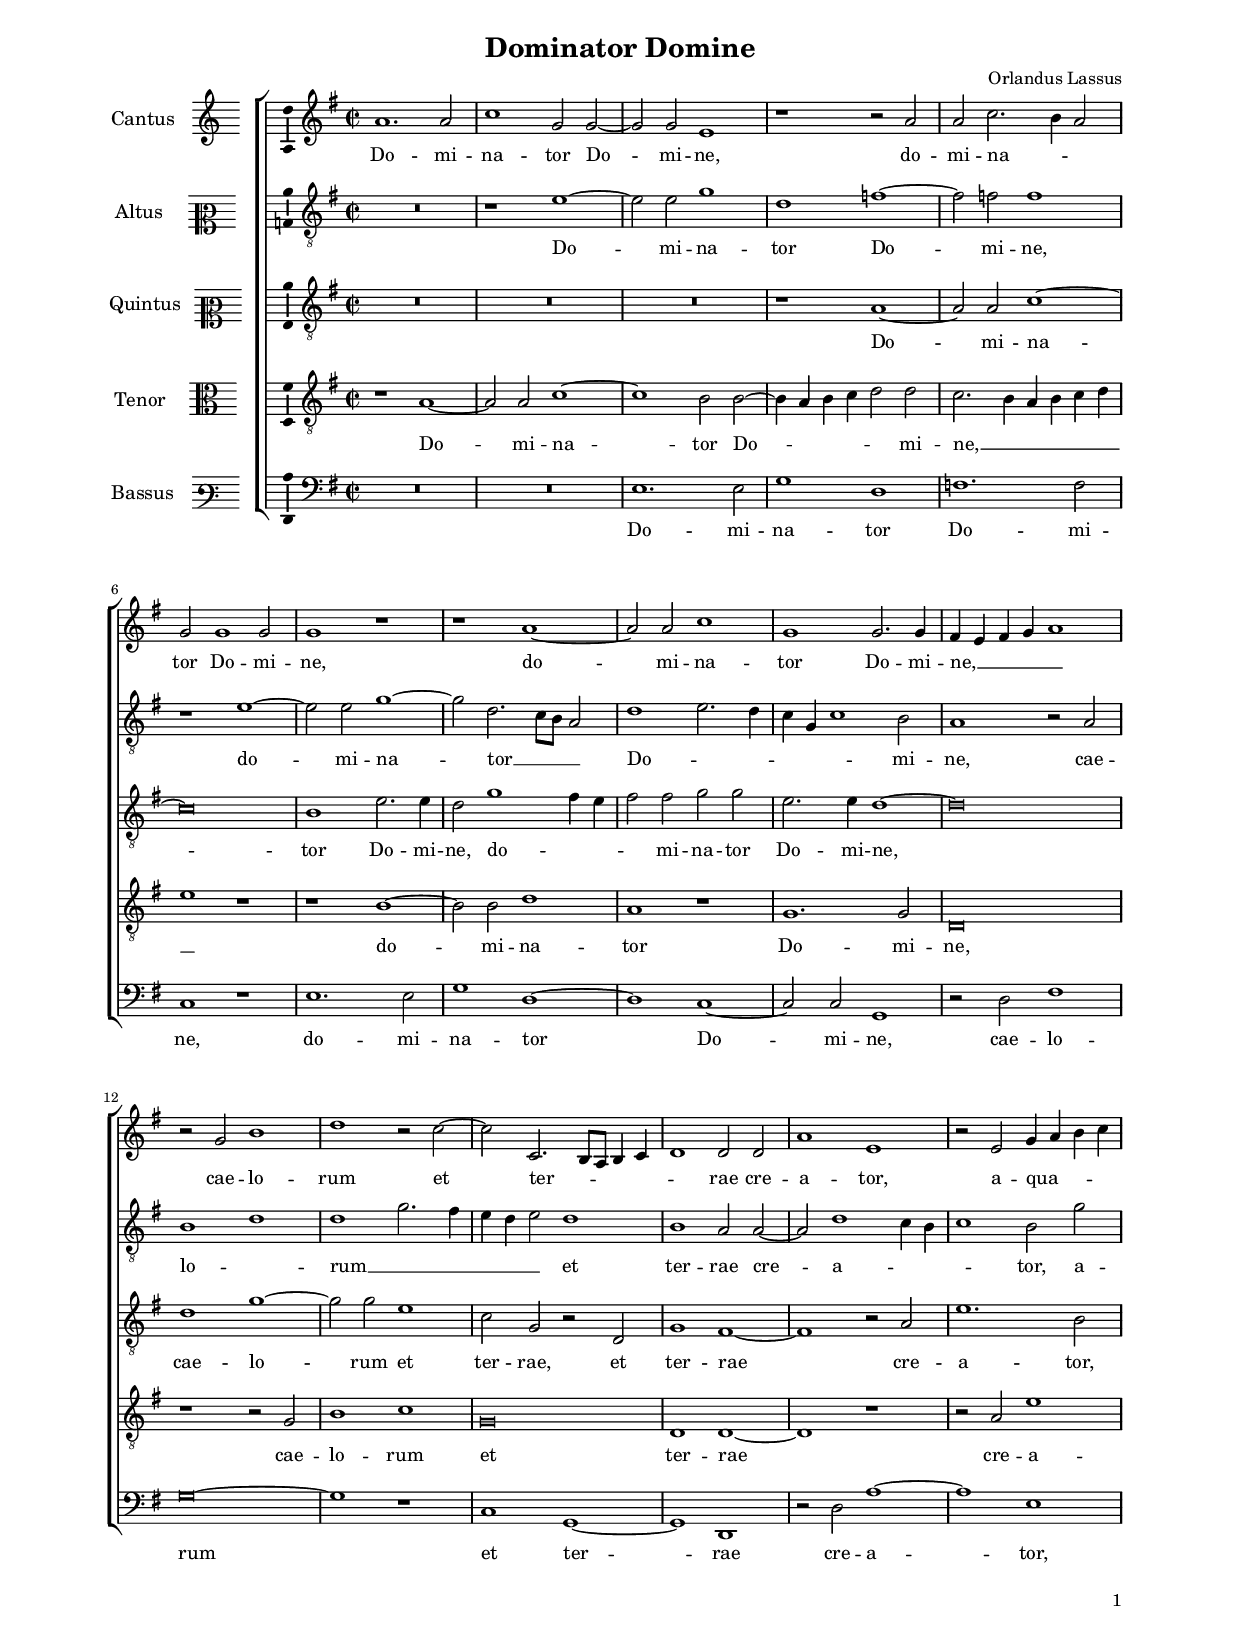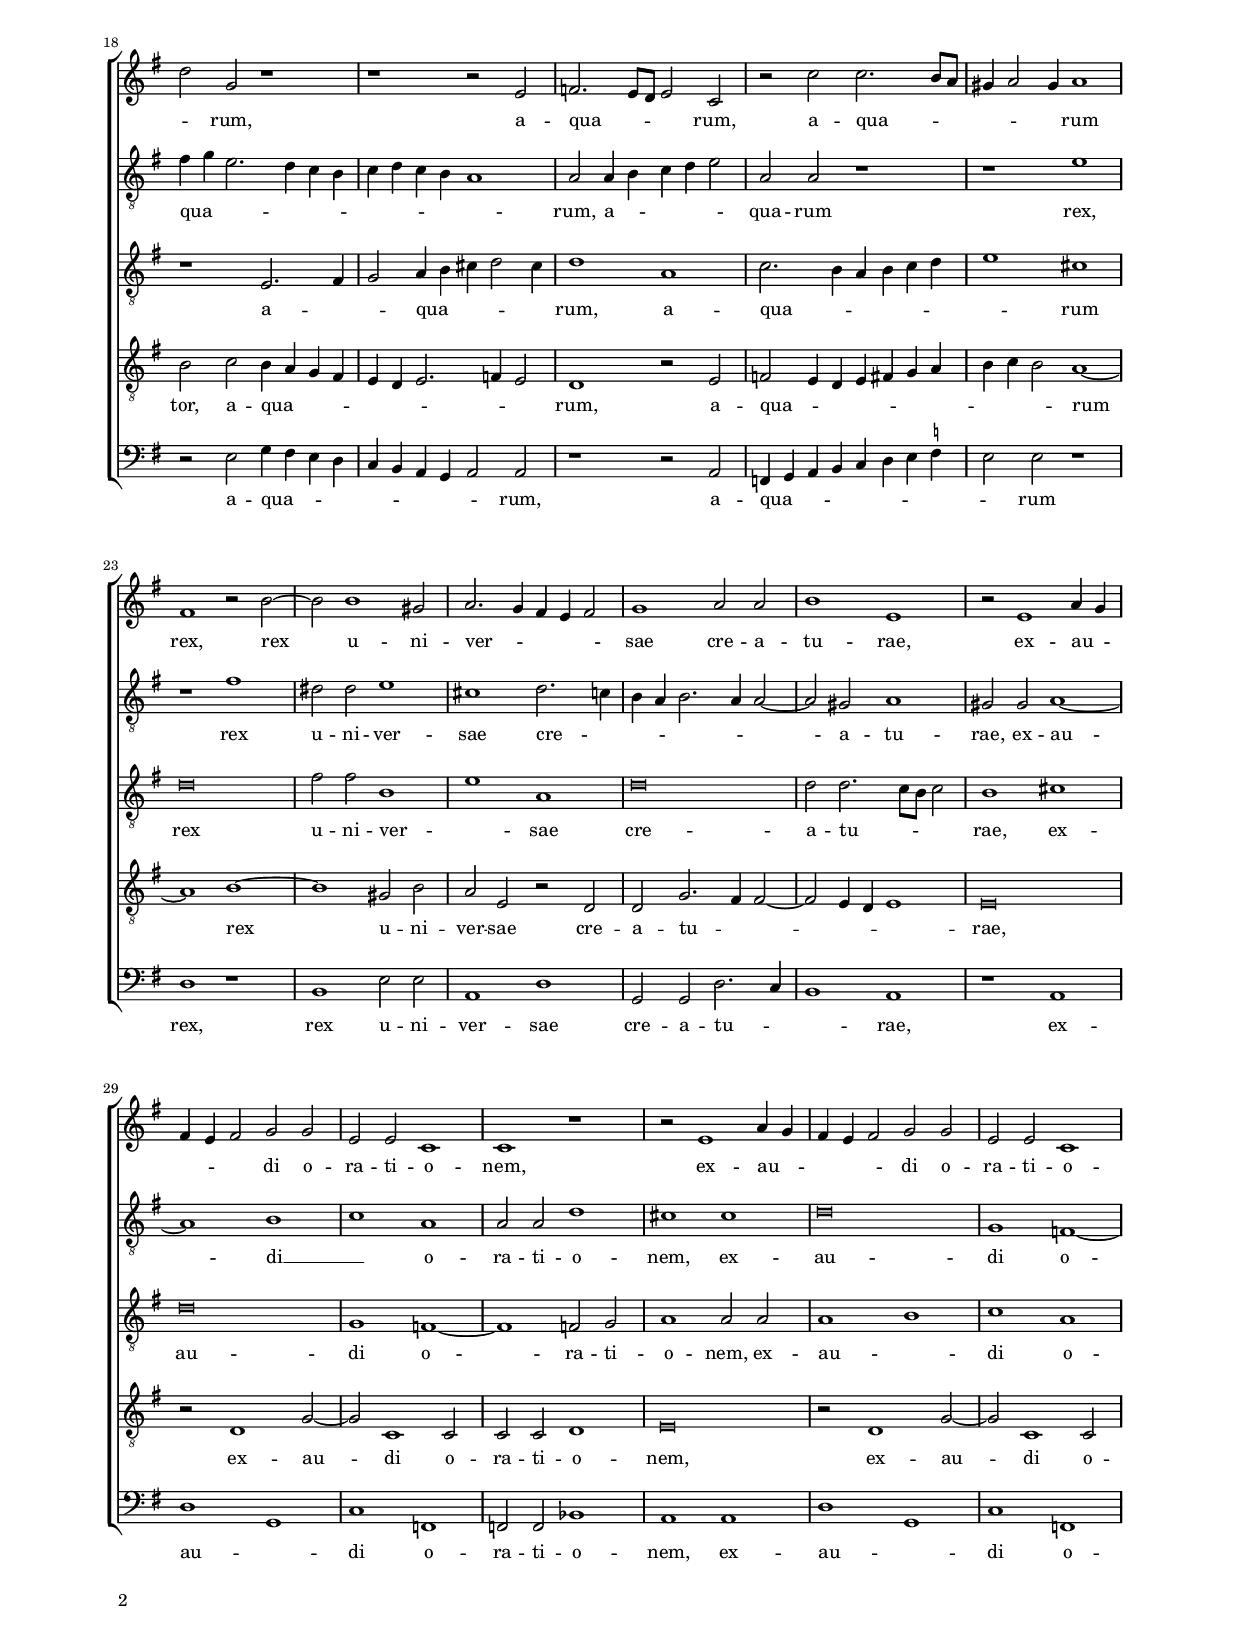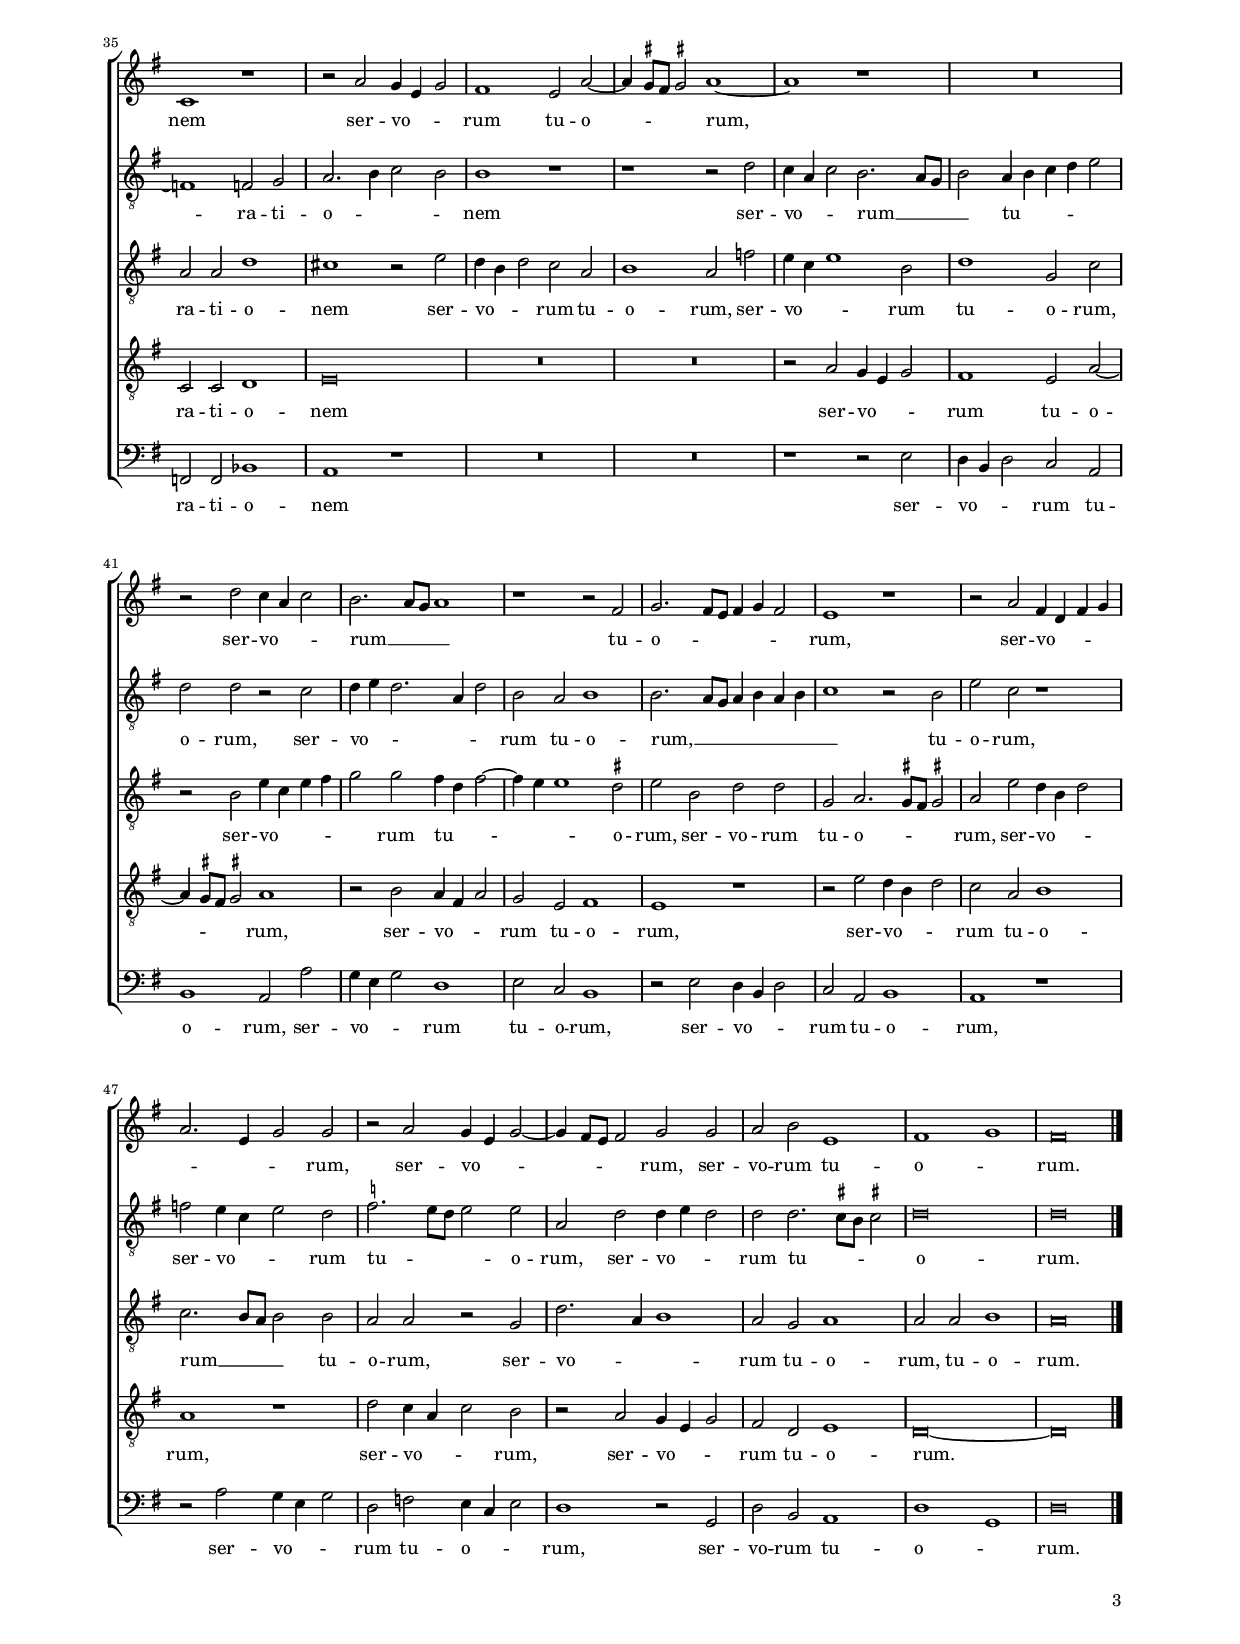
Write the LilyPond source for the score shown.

\header
{
  title="Dominator Domine"
  composer="Orlandus Lassus"
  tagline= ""
}

\version "2.22.0"
\include "deutsch.ly"
#(set-global-staff-size 15)
#(ly:set-option 'point-and-click #f)

	
\paper
	{
	top-margin = 1.8 \cm
	bottom-margin = 1.2 \cm
	left-margin = 2 \cm
	right-margin = 2 \cm
	ragged-bottom = ##f
	ragged-last-bottom = ##t
	print-page-number = ##f
	system-system-spacing = #'((basic-distance . 17) (minimum-distance . 14) (padding . 7) (strechability . 150))
    oddFooterMarkup=\markup   \fill-line { "" \fromproperty #'page:page-number-string }
    evenFooterMarkup=\markup  \fill-line { \fromproperty #'page:page-number-string "" }
    last-bottom-spacing = #'((basic-distance . 12) (minimum-distance . 7) (padding . 4))
%	systems-per-page = 3
%	min-systems-per-page = 3
	}

	
global = {
	\key c \major
	\time 2/2 \set Score.measureLength = #(ly:make-moment 2/1)
    \set Score.tempoHideNote = ##t
    \tempo 2 = 90
	\skip 1*2*52 \bar "|."
	}

	ficta = { \once \set suggestAccidentals = ##t }
	
	forget = #(define-music-function (music) (ly:music?) #{
		\accidentalStyle forget
		$music
		\accidentalStyle default
		#})
    
    m = \melisma
	me = \melismaEnd



incipitcantus = \markup { \score {
	{
	\set Staff.instrumentName = \markup { \fontsize #1 "Cantus" }
	\key c \major
	\clef violin
	s4 \bar ""
	}
	\layout  {
	raggedright = ##t
	indent = 1.6 \cm
	line-width = 2.4\cm
	\context { \Staff \remove Time_signature_engraver }
	\override Staff.Clef.Y-extent = #'(0 . 0)
	}} \hspace #1 }
      
      
incipitaltus = \markup { \score {
	{
	\set Staff.instrumentName = \markup { \fontsize #1 "Altus" }
	\key c \major
	\clef mezzosoprano
	s4 \bar ""
	}
	\layout  {
	raggedright = ##t
	indent = 1.6 \cm
	line-width = 2.4\cm
	\context { \Staff \remove Time_signature_engraver }
	\override Staff.Clef.Y-extent = #'(0 . 0)
	}} \hspace #1 }
      
      
incipitquintus = \markup { \score {
	{
	\set Staff.instrumentName = \markup { \fontsize #1 "Quintus" }
	\key c \major
	\clef mezzosoprano
	s4 \bar ""
	}
	\layout  {
	raggedright = ##t
	indent = 1.6 \cm
	line-width = 2.4\cm
	\context { \Staff \remove Time_signature_engraver }
	\override Staff.Clef.Y-extent = #'(0 . 0)
	}} \hspace #1 }


incipittenor = \markup { \score {
	{
	\set Staff.instrumentName = \markup { \fontsize #1 "Tenor" }
	\key c \major
	\clef alto
	s4 \bar ""
	}
	\layout  {
	raggedright = ##t
	indent = 1.6 \cm
	line-width = 2.4\cm
	\context { \Staff \remove Time_signature_engraver }
	\override Staff.Clef.Y-extent = #'(0 . 0)
	}} \hspace #1 }
      
      
incipitbassus = \markup { \score {
	{
	\set Staff.instrumentName = \markup { \fontsize #1 "Bassus" }
	\key c \major
	\clef varbaritone
	s4 \bar ""
	}
	\layout  {
	raggedright = ##t
	indent = 1.6 \cm
	line-width = 2.4\cm
	\context { \Staff \remove Time_signature_engraver }
	\override Staff.Clef.Y-extent = #'(0 . 0)
	}} \hspace #1 }


cantus = \relative c''
	{
	d1. d2
	f1 c2 c~
	c2 c a1
	r1 r2 d
%5
	d2 f2. \m e4 d2 \me |
	c2 c1 c2
	c1 r
	r1 d~
	d2 d f1
%10
	c1 c2. c4 |
	h4 \m a h c d1 \me
	r2 c e1
	g1 r2 f~
	f2 f,2. \m e8 d e4 f
%15
	g1 \me g2 g |
	d'1 a
	r2 a c4 \m d e f
	g2 \me c, r1
	r1 r2 a
%20
	b2. \m a8 g a2 \me f |
	r2 f' f2. \m e8 d
	cis4 d2 cis4 \me d1
	h1 r2 e~
	e2 e1 cis2
%25
	d2. \m c4 h a h2 \me |
	c1 d2 d
	e1 a,
	r2 a1 d4 \m c
	h4 a h2 \me c c
%30
	a2 a f1 |
	f1 r
	r2 a1 d4 \m c
	h4 a h2 \me c c
	a2 a f1
%35
	f1 r |
	r2 d' c4 \m a c2 \me
	h1 a2 d~
	d4 \m \ficta cis8 h \ficta cis!2 \me d1~
	d1 r
%40
	R\breve |
	r2 g f4 \m d f2 \me
	e2. \m d8 c d1 \me
	r1 r2 h
	c2. \m h8 a h4 c h2 \me
%45
	a1 r |
	r2 d h4 \m g h c
	d2. a4 c2 \me c
	r2 d c4 \m a c2~
	c4 h8 a h2 \me c c
%50
	d2 e a,1 |
	h1 \m c \me
	h\breve
	}
	

altus = \relative c'
	{
	R\breve
	r1 a'~
	a2 a c1
	g1 b~
%5
	b2 b b1 |
	r1 a~
	a2 a c1~
	c2 g2. \m f8 e d2 \me
	g1 \m a2. g4
%10
	f4 c f1 \me e2 |
	d1 r2 d
	e1 \m g \me
	g1 \m c2. h4
	a4 g a2 \me g1
%15
	e1 d2 d~ |
	d2 g1 \m f4 e
	f1 \me e2 c'
	h4 \m c a2. g4 f e
	f4 g f e d1 \me
%20
	d2 d4 \m e f g a2 \me |
	d,2 d r1
	r1 a'
	r1 h
	gis2 gis a1
%25
	fis1 g2. \m f4 |
	e4 d e2. d4 d2~
	d2 \me cis d1
	cis2 cis d1~
	d1 e \m
%30
	f1 \me d |
	d2 d g1
	fis1 fis
	g\breve
	c,1 b~
%35
	b1 b2 c |
	d2. \m e4 f2 e \me
	e1 r
	r1 r2 g
	f4 \m d f2 \me e2. \m d8 c
%40
	e2 \me d4 \m e f g a2 \me |
	g2 g r2 f
	g4 \m a g2. d4 g2 \me
	e2 d e1
	e2. \m d8 c d4 e d e
%45
	f1 \me r2 e |
	a2 f r1
	b2 a4 \m f a2 \me g 
	\ficta b2. \m a8 g a2 \me a
	d,2 g g4 \m a g2 \me
%50
	g2 g2. \m \ficta fis8 e \ficta fis!2 \me |
	g\breve
	g\breve
	}
	


quintus = \relative c'
	{
	R\breve
	R\breve
	R\breve
	r1 d~
%5
	d2 d f1~ |
	f\breve
	e1 a2. a4
	g2 c1 \m h4 a
	h2 \me h c c
%10
	a2. a4 g1~ |
	g\breve
	g1 c~
	c2 c a1
	f2 c r2 g
%15
	c1 h~ |
	h1 r2 d
	a'1. e2
	r1 a,2. \m h4 
	c2 \me d4 \m e fis g2 fis4 \me
%20
	g1 d |
	f2. \m e4 d e f g
	a1 \me fis
	g\breve
	h2 h e,1 \m
%25
	a1 \me d, |
	g\breve
	g2 g2. \m f8 e f2 \me
	e1 fis
	g\breve
%30
	c,1 b~ |
	b1 b2 c
	d1 d2 d
	d1 \m e \me
	f1 d
%35
	d2 d g1 |
	fis1 r2 a
	g4 \m e g2 \me f d
	e1 d2 b'
	a4 \m f a1 \me e2
%40
	g1 c,2 f |
	r2 e a4 \m f a h
	c2 \me c h4 \m g h2~
	h4 a a1 \me \ficta gis2
	a2 e g g
%45
	c,2 d2. \m \ficta cis8 h \ficta cis!2 \me |
	d2 a' g4 \m e g2 \me
	f2. \m e8 d e2 \me e
	d2 d r2 c
	g'2. \m d4 e1 \me
%50
	d2 c d1 |
	d2 d e1
	d\breve
	}

	
tenor = \relative c'
	{
	r1 d~
	d2 d f1~
	f1 e2 e~
	e4 \m d e f g2 \me g
%5
	f2. \m e4 d e f g |
	a1 \me r
	r1 e~
	e2 e g1
	d1 r
%10
	c1. c2 |
	g\breve
	r1 r2 c
	e1 f
	c\breve
%15
	g1 g~ |
	g1 r
	r2 d' a'1
	e2 f e4 \m d c h
	a4 g a2. b4 a2 \me
%20
	g1 r2 a |
	b2 \m a4 g a h c d
	e4 f e2 \me d1~
	d1 e~
	e1 cis2 e
%25
	d2 a r g |
	g2 c2. \m h4 h2~
	h2 a4 g a1 \me
	a\breve
	r2 g1 c2~
%30
	c2 f,1 f2 |
	f2 f g1
	a\breve
	r2 g1 c2~
	c2 f,1 f2
%35
	f2 f g1 |
	a\breve
	R\breve
	R\breve
	r2 d c4 \m a c2 \me
%40
	h1 a2 d~
	d4 \m \ficta cis8 h \ficta cis!2 \me d1
	r2 e d4 \m h d2 \me
	c2 a h1
	a1 r
%45
	r2 a' g4 \m e g2 \me |
	f2 d e1
	d1 r
	g2 f4 \m d f2 \me e
	r2 d c4 \m a c2 \me
%50
	h2 g a1
	g\breve~
	g\breve
	}


bassus = \relative c
	{
	R\breve
	R\breve
	a'1. a2
	c1 g
%5
	b1. b2 |
	f1 r
	a1. a2
	c1 g~
	g1 f~
%10
	f2 f c1 |
	r2 g' h1
	c\breve~
	c1 r
	f,1 c~
%15
	c1 g |
	r2 g' d'1~
	d1 a
	r2 a c4 \m h a g
	f4 e d c d2 \me d
%20
	r1 r2 d |
	b4 \m c d e f g a \ficta b
	a2 \me a r1
	g1 r
	e1 a2 a
%25
	d,1 g |
	c,2 c g'2. \m f4
	e1 \me d
	r1 d
	g1 \m c, \me
%30
	f1 b, |
	b2 b es1
	d1 d
	g1 \m c, \me
	f1 b,
%35
	b2 b es1 |
	d1 r
	R\breve
	R\breve
	r1 r2 a'
%40
	g4 \m e g2 \me f d |
	e1 d2 d'
	c4 \m a c2 \me g1
	a2 f e1
	r2 a g4 \m e g2 \me
%45
	f2 d e1 |
	d1 r
	r2 d' c4 \m a c2 \me
	g2 b a4 \m f a2 \me
	g1 r2 c,
%50
	g'2 e d1 |
	g1 \m c, \me
	g'\breve
	}
	
lyricscantus = \lyricmode {
	Do -- mi -- na -- tor Do -- mi -- ne,
	do -- mi -- na -- tor Do -- mi -- ne,
	do -- mi -- na -- tor Do -- mi -- ne, __
	cae -- lo -- rum et ter -- rae cre -- a -- tor,
	a -- qua -- rum,
	a -- qua -- rum,
	a -- qua -- rum rex,
	rex u -- ni -- ver -- sae cre -- a -- tu -- rae,
	ex -- au -- di o -- ra -- ti -- o -- nem,
	ex -- au -- di o -- ra -- ti -- o -- nem
	ser -- vo -- rum tu -- o -- rum,
	ser -- vo -- rum __ tu -- o -- rum,
	ser -- vo -- rum,
	ser -- vo -- rum,
	ser -- vo -- rum tu -- o -- rum.
	}
	
	
lyricsaltus = \lyricmode {
	Do -- mi -- na -- tor Do -- mi -- ne,
	do -- mi -- na -- tor __ Do -- mi -- ne,
	cae -- lo -- rum __ et ter -- rae cre -- a -- tor,
	a -- qua -- rum,
	a -- qua -- rum
	rex,
	rex u -- ni -- ver -- sae cre -- a -- tu -- rae,
	ex -- au -- di __ o -- ra -- ti -- o -- nem,
	ex -- au -- di o -- ra -- ti -- o -- nem
	ser -- vo -- rum __ tu -- o -- rum,
	ser -- vo -- rum tu -- o -- rum, __
	tu -- o -- rum,
	ser -- vo -- rum tu -- o -- rum,
	ser -- vo -- rum tu -- o -- rum.
	}
	

lyricsquintus = \lyricmode {
	Do -- mi -- na -- tor Do -- mi -- ne,
	do -- mi -- na -- tor Do -- mi -- ne,
	cae -- lo -- rum et ter -- rae,
	et ter -- rae cre -- a -- tor,
	a -- qua -- rum,
	a -- qua -- rum
	rex u -- ni -- ver -- sae cre -- a -- tu -- rae,
	ex -- au -- di o -- ra -- ti -- o -- nem,
	ex -- au -- di o -- ra -- ti -- o -- nem
	ser -- vo -- rum tu -- o -- rum,
	ser -- vo -- rum tu -- o -- rum,
	ser -- vo -- rum tu -- o -- rum,
	ser -- vo -- rum tu -- o -- rum,
	ser -- vo -- rum __ tu -- o -- rum,
	ser -- vo -- rum tu -- o -- rum,
	tu -- o -- rum.
	}

	
lyricstenor = \lyricmode {
	Do -- mi -- na -- tor Do -- mi -- ne, __
	do -- mi -- na -- tor Do -- mi -- ne,
	cae -- lo -- rum et ter -- rae cre -- a -- tor,
	a -- qua -- rum,
	a -- qua -- rum
	rex u -- ni -- ver -- sae cre -- a -- tu -- rae,
	ex -- au -- di o -- ra -- ti -- o -- nem,
	ex -- au -- di o -- ra -- ti -- o -- nem
	ser -- vo -- rum tu -- o -- rum,
	ser -- vo -- rum tu -- o -- rum,
	ser -- vo -- rum tu -- o -- rum,
	ser -- vo -- rum,
	ser -- vo -- rum tu -- o -- rum.
	}
	
	
lyricsbassus = \lyricmode {
	Do -- mi -- na -- tor Do -- mi -- ne,
	do -- mi -- na -- tor Do -- mi -- ne,
	cae -- lo -- rum et ter -- rae cre -- a -- tor,
	a -- qua -- rum,
	a -- qua -- rum
	rex,
	rex u -- ni -- ver -- sae cre -- a -- tu -- rae,
	ex -- au -- di o -- ra -- ti -- o -- nem,
	ex -- au -- di o -- ra -- ti -- o -- nem
	ser -- vo -- rum tu -- o -- rum,
	ser -- vo -- rum tu -- o -- rum,
	ser -- vo -- rum tu -- o -- rum,
	ser -- vo -- rum tu -- o -- rum,
	ser -- vo -- rum tu -- o -- rum.
	}
	

\score
{  
    \transpose c g, {
	\new ChoirStaff \with { \override StaffGrouper.staff-staff-spacing.basic-distance = #12 }
	<<
	
	\new Staff << \global
	\new Voice="v1" {
		\set Staff.instrumentName=\incipitcantus
		\set Staff.midiInstrument = "reed organ"
		\clef violin
		\cantus }
	\new Lyrics \lyricsto "v1" {\lyricscantus }
	>>

	
	\new Staff << \global
	\new Voice="v2" {
		\set Staff.instrumentName=\incipitaltus
		\set Staff.midiInstrument = "reed organ"
		\clef "G_8" 
		\altus}
	\new Lyrics \lyricsto "v2" {\lyricsaltus }
	>>
	
	
	\new Staff << \global
	\new Voice="v5" {
		\set Staff.instrumentName=\incipitquintus
		\set Staff.midiInstrument = "reed organ"
		\clef "G_8"
		\quintus}
	\new Lyrics \lyricsto "v5" {\lyricsquintus }
	>>
	
	
	\new Staff << \global
	\new Voice="v3" {
		\set Staff.instrumentName=\incipittenor
		\set Staff.midiInstrument = "reed organ"
		\clef "G_8"
		\tenor }
	\new Lyrics \lyricsto "v3" {\lyricstenor }
	>>
	
	
	\new Staff << \global
	\new Voice="v4" {
		\set Staff.instrumentName=\incipitbassus
		\set Staff.midiInstrument = "reed organ"
		\clef bass 
		\bassus }
	\new Lyrics \lyricsto "v4" {\lyricsbassus}
	>>	
	>>
    } % transpose

    
	\layout
	{
	indent = 2.5\cm
	\context { \Lyrics \override VerticalAxisGroup.nonstaff-relatedstaff-spacing.padding = #1.4 }
%	\context { \Lyrics \override LyricText.font-size = #1 }
	\context { \Staff \override TimeSignature.break-visibility = #end-of-line-invisible }
	\context { \Staff \consists "Ambitus_engraver" }
%	\context { \Voice \override Slur.transparent = ##t }
	\context { \Score \override BarNumber.padding = #2 }
	\context { \Voice \override NoteHead.style = #'baroque }
	}

\midi
	{
	}
	
}


% EOF
